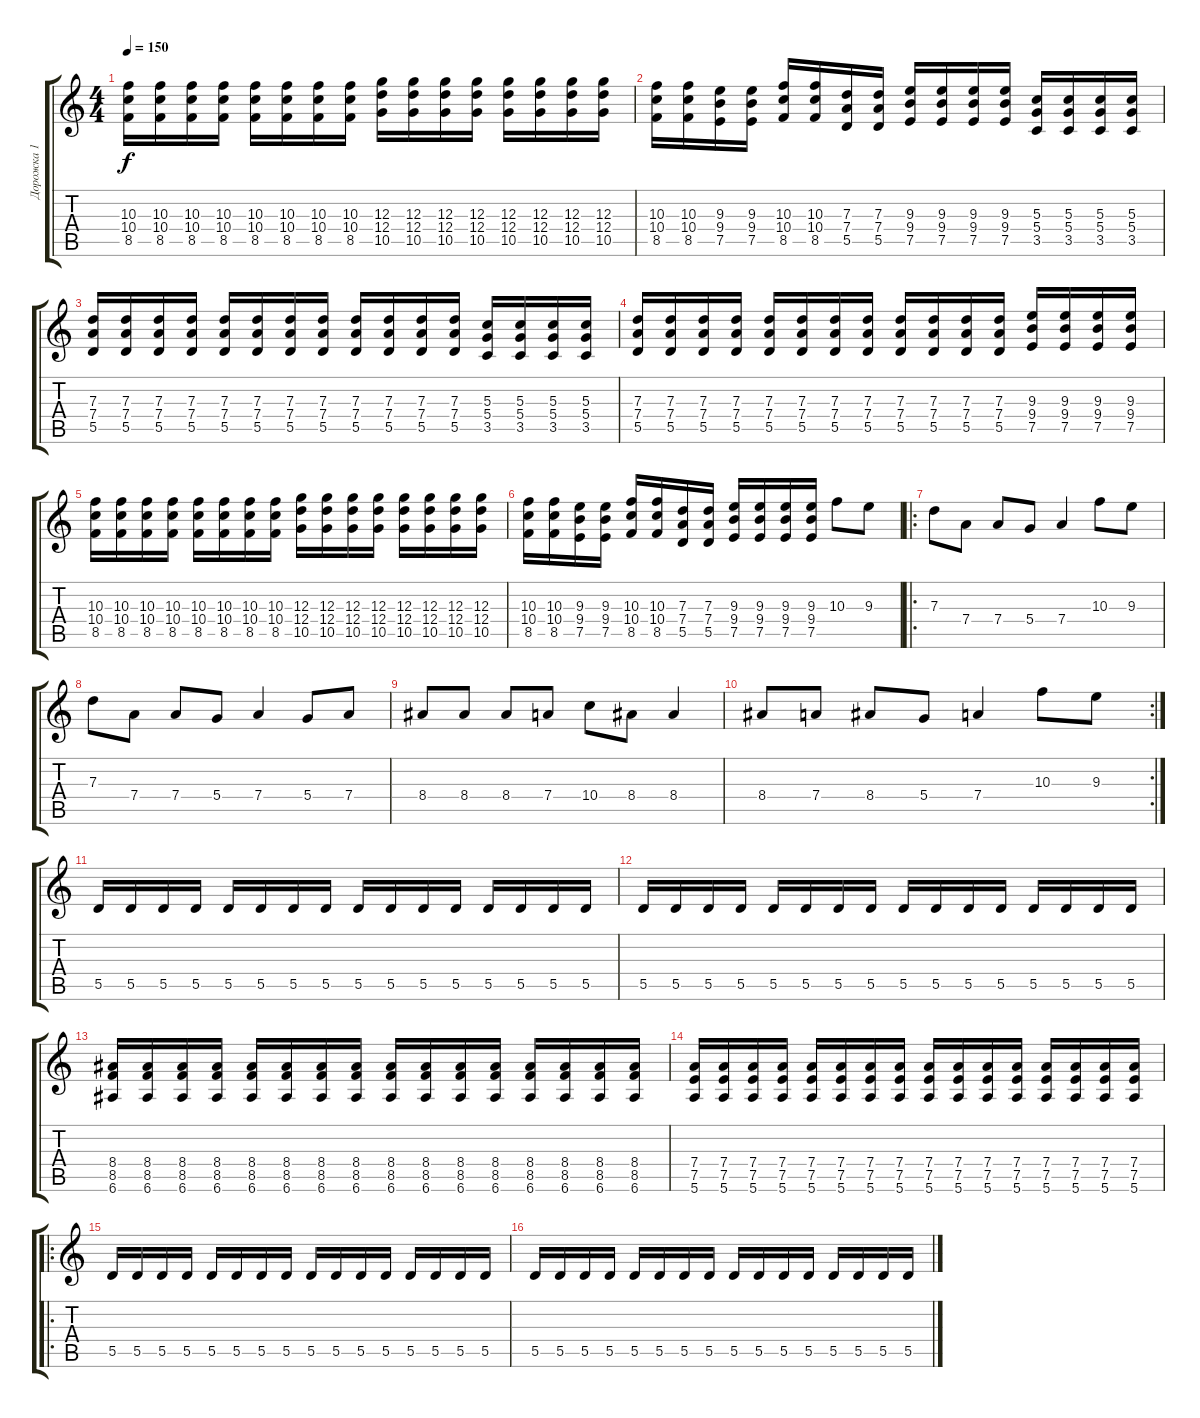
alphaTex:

\track ("Дорожка 1" "Дорожка 1") {instrument distortionguitar}
\staff {score tabs}
\tuning (E4 B3 G3 D3 A2 E2) {hide}
\ts (4 4)
\tempo 150
\clef g2
\ks c
(10.3 10.4 8.5).16{dy f} (10.3 10.4 8.5).16 (10.3 10.4 8.5).16 (10.3 10.4 8.5).16 (10.3 10.4 8.5).16 (10.3 10.4 8.5).16 (10.3 10.4 8.5).16 (10.3 10.4 8.5).16 (12.3 12.4 10.5).16 (12.3 12.4 10.5).16 (12.3 12.4 10.5).16 (12.3 12.4 10.5).16 (12.3 12.4 10.5).16 (12.3 12.4 10.5).16 (12.3 12.4 10.5).16 (12.3 12.4 10.5).16 |
(10.3 10.4 8.5).16 (10.3 10.4 8.5).16 (9.3 9.4 7.5).16 (9.3 9.4 7.5).16 (10.3 10.4 8.5).16 (10.3 10.4 8.5).16 (7.3 7.4 5.5).16 (7.3 7.4 5.5).16 (9.3 9.4 7.5).16 (9.3 9.4 7.5).16 (9.3 9.4 7.5).16 (9.3 9.4 7.5).16 (5.3 5.4 3.5).16 (5.3 5.4 3.5).16 (5.3 5.4 3.5).16 (5.3 5.4 3.5).16 |
(7.3 7.4 5.5).16 (7.3 7.4 5.5).16 (7.3 7.4 5.5).16 (7.3 7.4 5.5).16 (7.3 7.4 5.5).16 (7.3 7.4 5.5).16 (7.3 7.4 5.5).16 (7.3 7.4 5.5).16 (7.3 7.4 5.5).16 (7.3 7.4 5.5).16 (7.3 7.4 5.5).16 (7.3 7.4 5.5).16 (5.3 5.4 3.5).16 (5.3 5.4 3.5).16 (5.3 5.4 3.5).16 (5.3 5.4 3.5).16 |
(7.3 7.4 5.5).16 (7.3 7.4 5.5).16 (7.3 7.4 5.5).16 (7.3 7.4 5.5).16 (7.3 7.4 5.5).16 (7.3 7.4 5.5).16 (7.3 7.4 5.5).16 (7.3 7.4 5.5).16 (7.3 7.4 5.5).16 (7.3 7.4 5.5).16 (7.3 7.4 5.5).16 (7.3 7.4 5.5).16 (9.3 9.4 7.5).16 (9.3 9.4 7.5).16 (9.3 9.4 7.5).16 (9.3 9.4 7.5).16 |
(10.3 10.4 8.5).16 (10.3 10.4 8.5).16 (10.3 10.4 8.5).16 (10.3 10.4 8.5).16 (10.3 10.4 8.5).16 (10.3 10.4 8.5).16 (10.3 10.4 8.5).16 (10.3 10.4 8.5).16 (12.3 12.4 10.5).16 (12.3 12.4 10.5).16 (12.3 12.4 10.5).16 (12.3 12.4 10.5).16 (12.3 12.4 10.5).16 (12.3 12.4 10.5).16 (12.3 12.4 10.5).16 (12.3 12.4 10.5).16 |
(10.3 10.4 8.5).16 (10.3 10.4 8.5).16 (9.3 9.4 7.5).16 (9.3 9.4 7.5).16 (10.3 10.4 8.5).16 (10.3 10.4 8.5).16 (7.3 7.4 5.5).16 (7.3 7.4 5.5).16 (9.3 9.4 7.5).16 (9.3 9.4 7.5).16 (9.3 9.4 7.5).16 (9.3 9.4 7.5).16 10.3.8 9.3.8 |
\ro
7.3.8 7.4.8 7.4.8 5.4.8 7.4.4 10.3.8 9.3.8 |
7.3.8 7.4.8 7.4.8 5.4.8 7.4.4 5.4.8 7.4.8 |
8.4.8 8.4.8 8.4.8 7.4.8 10.4.8 8.4.8 8.4.4 |
\rc 2
8.4.8 7.4.8 8.4.8 5.4.8 7.4.4 10.3.8 9.3.8 |
5.5.16 5.5.16 5.5.16 5.5.16 5.5.16 5.5.16 5.5.16 5.5.16 5.5.16 5.5.16 5.5.16 5.5.16 5.5.16 5.5.16 5.5.16 5.5.16 |
5.5.16 5.5.16 5.5.16 5.5.16 5.5.16 5.5.16 5.5.16 5.5.16 5.5.16 5.5.16 5.5.16 5.5.16 5.5.16 5.5.16 5.5.16 5.5.16 |
(8.4 8.5 6.6).16 (8.4 8.5 6.6).16 (8.4 8.5 6.6).16 (8.4 8.5 6.6).16 (8.4 8.5 6.6).16 (8.4 8.5 6.6).16 (8.4 8.5 6.6).16 (8.4 8.5 6.6).16 (8.4 8.5 6.6).16 (8.4 8.5 6.6).16 (8.4 8.5 6.6).16 (8.4 8.5 6.6).16 (8.4 8.5 6.6).16 (8.4 8.5 6.6).16 (8.4 8.5 6.6).16 (8.4 8.5 6.6).16 |
(7.4 7.5 5.6).16 (7.4 7.5 5.6).16 (7.4 7.5 5.6).16 (7.4 7.5 5.6).16 (7.4 7.5 5.6).16 (7.4 7.5 5.6).16 (7.4 7.5 5.6).16 (7.4 7.5 5.6).16 (7.4 7.5 5.6).16 (7.4 7.5 5.6).16 (7.4 7.5 5.6).16 (7.4 7.5 5.6).16 (7.4 7.5 5.6).16 (7.4 7.5 5.6).16 (7.4 7.5 5.6).16 (7.4 7.5 5.6).16 |
\ro
5.5.16 5.5.16 5.5.16 5.5.16 5.5.16 5.5.16 5.5.16 5.5.16 5.5.16 5.5.16 5.5.16 5.5.16 5.5.16 5.5.16 5.5.16 5.5.16 |
5.5.16 5.5.16 5.5.16 5.5.16 5.5.16 5.5.16 5.5.16 5.5.16 5.5.16 5.5.16 5.5.16 5.5.16 5.5.16 5.5.16 5.5.16 5.5.16
